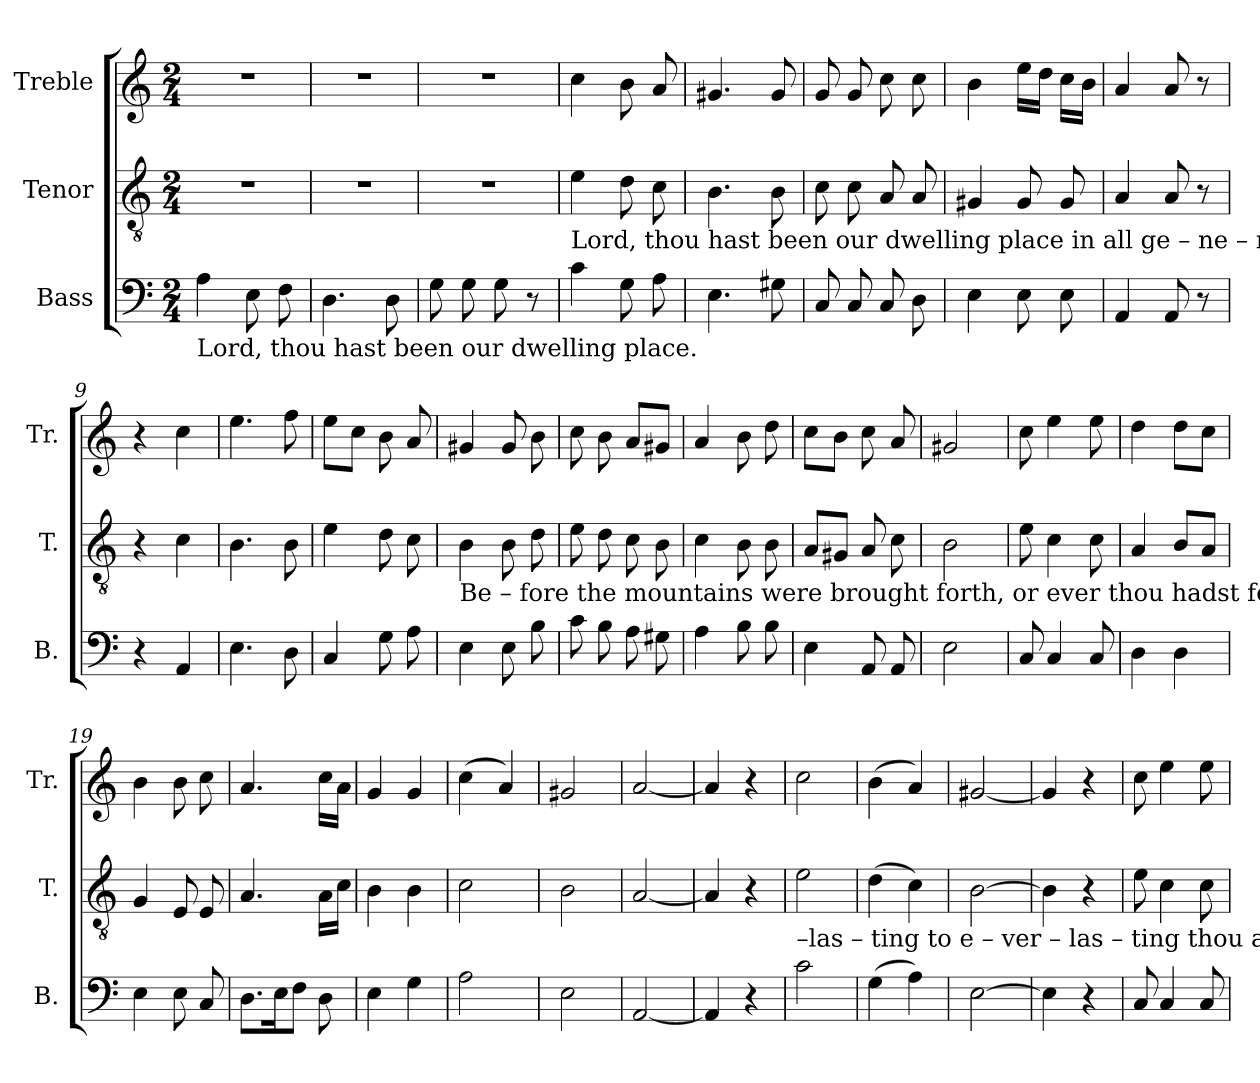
**kern	**kern	**kern
*part3	*part2	*part1
*staff3	*staff2	*staff1
*I"Bass	*I"Tenor	*I"Treble
*I'B.	*I'T.	*I'Tr.
*clefF4	*clefGv2	*clefG2
*k[]	*k[]	*k[]
*M2/4	*M2/4	*M2/4
*MM80	*MM80	*MM80
=1	=1	=1
!LO:TX:b:t=Lord, thou hast been our dwelling place.	!	!
4A\	2r	2r
8E\	.	.
8F\	.	.
=2	=2	=2
4.D\	2r	2r
8D\	.	.
=3	=3	=3
8G\	2r	2r
8G\	.	.
8G\	.	.
8r	.	.
=4	=4	=4
!	!LO:TX:b:t=Lord,  thou hast been   our     dwelling      place  in        all       ge  –  ne    –   ra  –  tions.	!
4c\	4e\	4cc\
8G\	8d\	8b\
8A\	8c\	8a/
=5	=5	=5
4.E\	4.B\	4.g#X/
8G#X\	8B\	8g#/
=6	=6	=6
8C/	8c\	8g/
8C/	8c\	8g/
8C/	8A/	8cc\
8D\	8A/	8cc\
=7	=7	=7
4E\	4G#X/	4b\
8E\	8G#/	16ee\LL
.	.	16dd\JJ
8E\	8G#/	16cc\LL
.	.	16b\JJ
=8	=8	=8
4AA/	4A/	4a/
8AA/	8A/	8a/
8r	8r	8r
!!LO:LB:g=z
=9	=9	=9
4r	4r	4r
4AA/	4c\	4cc\
=10	=10	=10
4.E\	4.B\	4.ee\
8D\	8B\	8ff\
=11	=11	=11
4C/	4e\	8ee\L
.	.	8cc\J
8G\	8d\	8b\
8A\	8c\	8a/
=12	=12	=12
!	!LO:TX:b:t=Be  – fore    the  mountains  were brought forth, or ever thou hadst for–med the  earth  and  the    world,   E – ven   from     e  –  ver  –	!
4E\	4B\	4g#X/
8E\	8B\	8g#/
8B\	8d\	8b\
=13	=13	=13
8c\	8e\	8cc\
8B\	8d\	8b\
8A\	8c\	8a/L
8G#X\	8B\	8g#X/J
=14	=14	=14
4A\	4c\	4a/
8B\	8B\	8b\
8B\	8B\	8dd\
=15	=15	=15
4E\	8A/L	8cc\L
.	8G#X/J	8b\J
8AA/	8A/	8cc\
8AA/	8c\	8a/
=16	=16	=16
2E\	2B\	2g#X/
=17	=17	=17
8C/	8e\	8cc\
4C/	4c\	4ee\
8C/	8c\	8ee\
=18	=18	=18
4D\	4A/	4dd\
4D\	8B/L	8dd\L
.	8A/J	8cc\J
!!LO:LB:g=z
=19	=19	=19
4E\	4G/	4b\
8E\	8E/	8b\
8C/	8E/	8cc\
=20	=20	=20
8.D\L	4.A/	4.a/
16E\K	.	.
8F\J	.	.
8D\	16A\LL	16cc\LL
.	16c\JJ	16a\JJ
=21	=21	=21
4E\	4B\	4g/
4G\	4B\	4g/
=22	=22	=22
2A\	2c\	(4cc\
.	.	4a/)
=23	=23	=23
2E\	2B\	2g#X/
=24	=24	=24
[2AA/	[2A/	[2a/
=25	=25	=25
4AA/]	4A/]	4a/]
4r	4r	4r
=26	=26	=26
!	!LO:TX:b:t=–las – ting  to     e         –        ver   –  las – ting  thou          art      God, ______            Thou    art              God.  _____            E – ven  from    e  –  ver  –	!
2c\	2e\	2cc\
=27	=27	=27
(4G\	(4d\	(4b\
4A\)	4c\)	4a/)
=28	=28	=28
[2E\	[2B\	[2g#X/
=29	=29	=29
4E\]	4B\]	4g#/]
4r	4r	4r
=30	=30	=30
8C/	8e\	8cc\
4C/	4c\	4ee\
8C/	8c\	8ee\
=	=	=
*-	*-	*-
